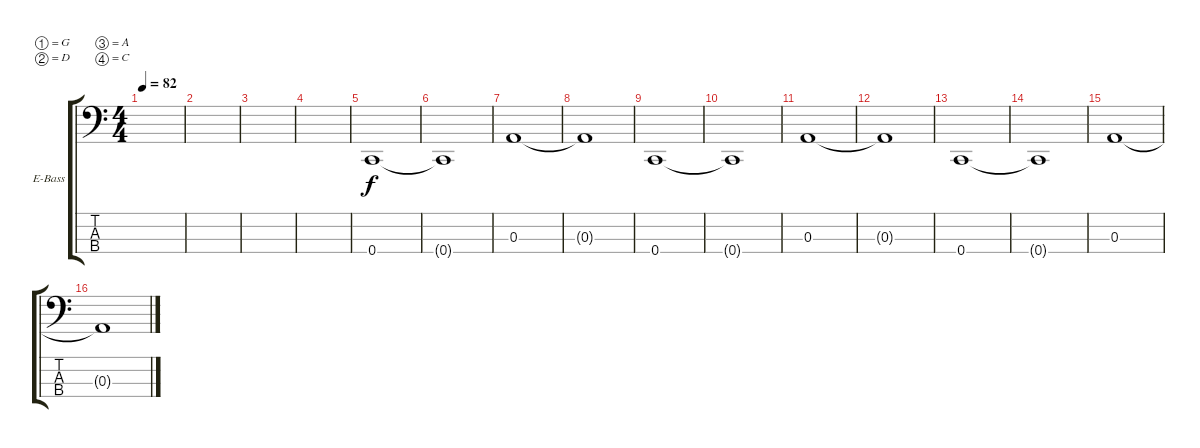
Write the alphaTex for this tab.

\bracketExtendMode groupsimilarinstruments
\firstSystemTrackNameOrientation horizontal
\otherSystemsTrackNameOrientation horizontal
\track ("Bass" "E-Bass") {instrument electricbassfinger}
\staff {score tabs}
\tuning (G2 D2 A1 C1)
\ts (4 4)
\tempo 82
\clef f4
\ks c
|
|
|
|
0.4.1 |
0.4{t}.1 |
0.3.1 |
0.3{t}.1 |
0.4.1 |
0.4{t}.1 |
0.3.1 |
0.3{t}.1 |
0.4.1 |
0.4{t}.1 |
0.3.1 |
0.3{t}.1
